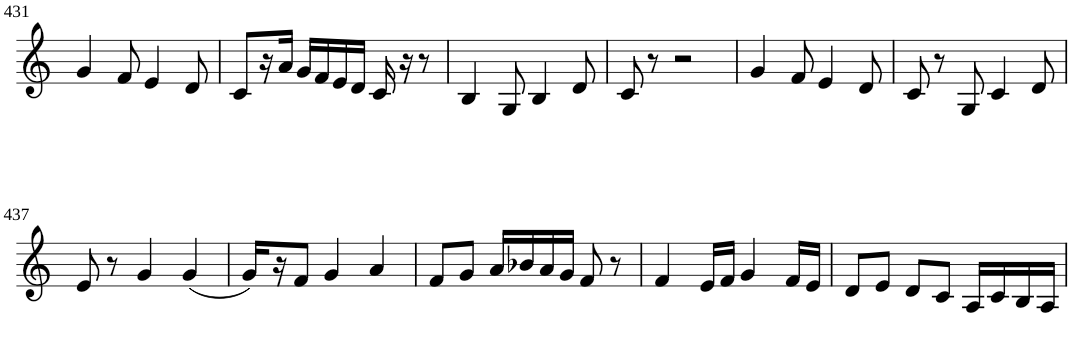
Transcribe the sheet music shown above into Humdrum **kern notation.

**kern
*part1
*staff1
*I"Violin
!!LO:PB:g=z
*clefG2
*k[]
*M3/4
=431
4g/
8f/
4e/
8d/
=432
8c/L
16r
16a/JJ
16g/LL
16f/
16e/
16d/JJ
16c/
16r
8r
=433
4B/
8G/
4B/
8d/
=434
8c/
8r
2r
=435
4g/
8f/
4e/
8d/
=436
8c/
8r
8G/
4c/
8d/
!!LO:LB:g=z
=437
8e/
8r
4g/
(4g/
=438
16g/LL)
16r
8f/J
4g/
4a/
=439
8f/L
8g/J
16a/LL
16b-X/
16a/
16g/JJ
8f/
8r
=440
4f/
16e/LL
16f/JJ
4g/
16f/LL
16e/JJ
=441
8d/L
8e/J
8d/L
8c/J
16A/LL
16c/
16B/
16A/JJ
=
*-
